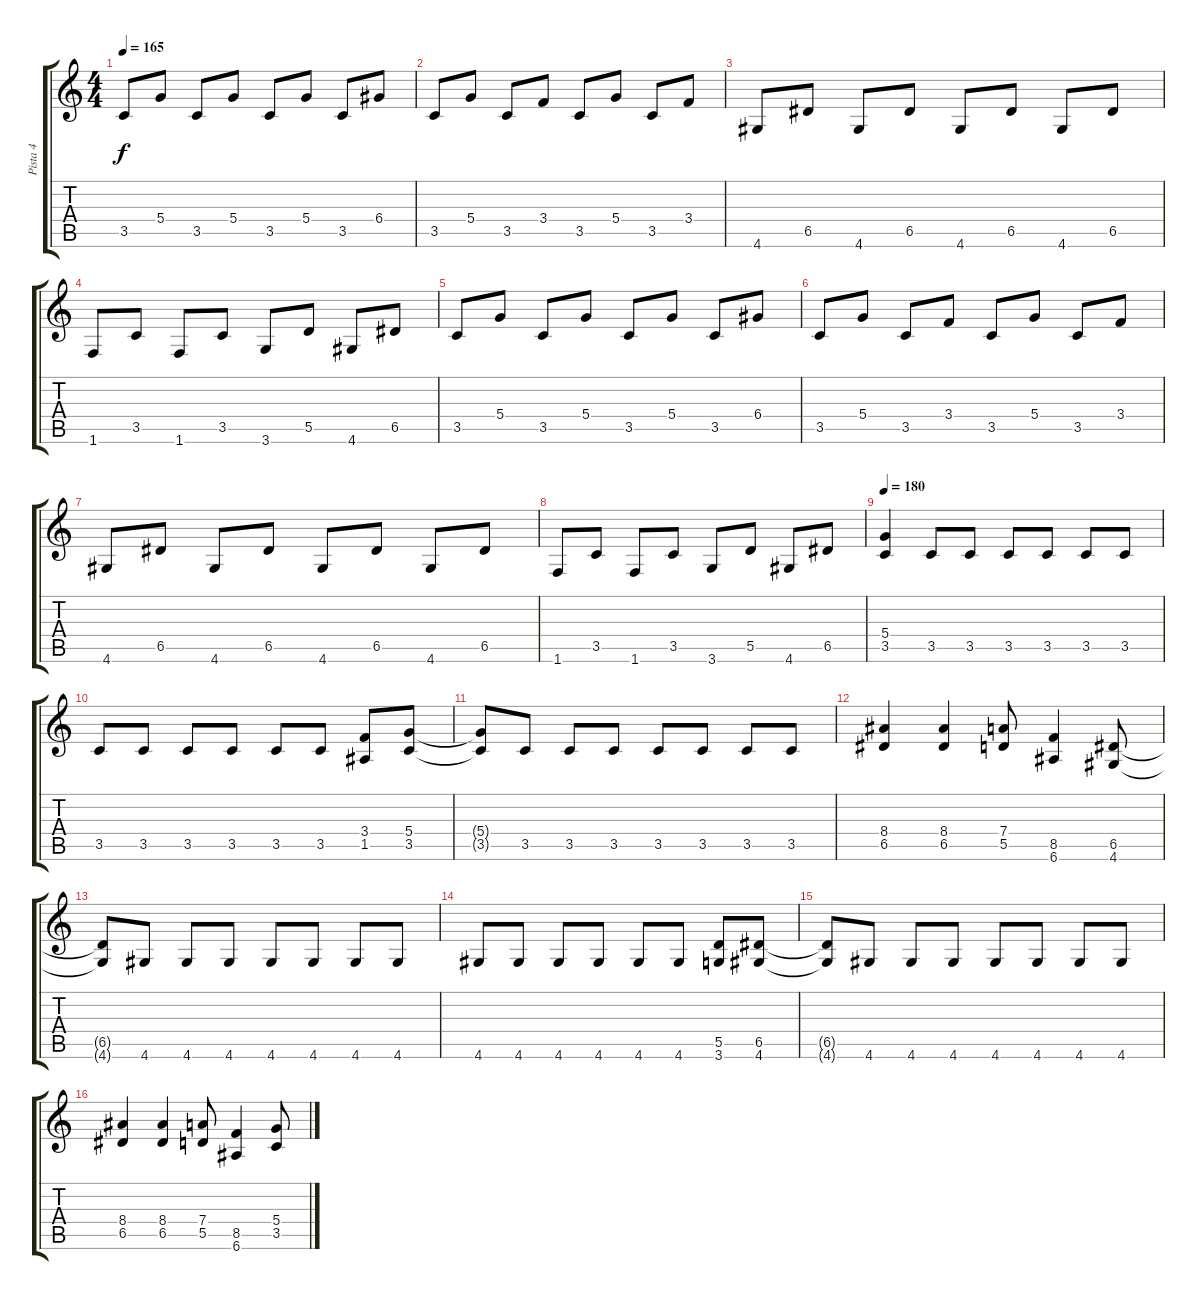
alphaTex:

\track ("Pista 4" "Pista 4") {instrument distortionguitar}
\staff {score tabs}
\tuning (E4 B3 G3 D3 A2 E2) {hide}
\ts (4 4)
\tempo 165
\clef g2
\ks c
3.5.8{dy f} 5.4.8 3.5.8 5.4.8 3.5.8 5.4.8 3.5.8 6.4.8 |
3.5.8 5.4.8 3.5.8 3.4.8 3.5.8 5.4.8 3.5.8 3.4.8 |
4.6.8 6.5.8 4.6.8 6.5.8 4.6.8 6.5.8 4.6.8 6.5.8 |
1.6.8 3.5.8 1.6.8 3.5.8 3.6.8 5.5.8 4.6.8 6.5.8 |
3.5.8 5.4.8 3.5.8 5.4.8 3.5.8 5.4.8 3.5.8 6.4.8 |
3.5.8 5.4.8 3.5.8 3.4.8 3.5.8 5.4.8 3.5.8 3.4.8 |
4.6.8 6.5.8 4.6.8 6.5.8 4.6.8 6.5.8 4.6.8 6.5.8 |
1.6.8 3.5.8 1.6.8 3.5.8 3.6.8 5.5.8 4.6.8 6.5.8 |
\tempo 180
(5.4 3.5).4 3.5.8 3.5.8 3.5.8 3.5.8 3.5.8 3.5.8 |
3.5.8 3.5.8 3.5.8 3.5.8 3.5.8 3.5.8 (3.4 1.5).8 (5.4 3.5).8 |
(5.4{t} 3.5{t}).8 3.5.8 3.5.8 3.5.8 3.5.8 3.5.8 3.5.8 3.5.8 |
(8.4 6.5).4 (8.4 6.5).4 (7.4 5.5).8 (8.5 6.6).4 (6.5 4.6).8 |
(6.5{t} 4.6{t}).8 4.6.8 4.6.8 4.6.8 4.6.8 4.6.8 4.6.8 4.6.8 |
4.6.8 4.6.8 4.6.8 4.6.8 4.6.8 4.6.8 (5.5 3.6).8 (6.5 4.6).8 |
(6.5{t} 4.6{t}).8 4.6.8 4.6.8 4.6.8 4.6.8 4.6.8 4.6.8 4.6.8 |
(8.4 6.5).4 (8.4 6.5).4 (7.4 5.5).8 (8.5 6.6).4 (5.4 3.5).8
